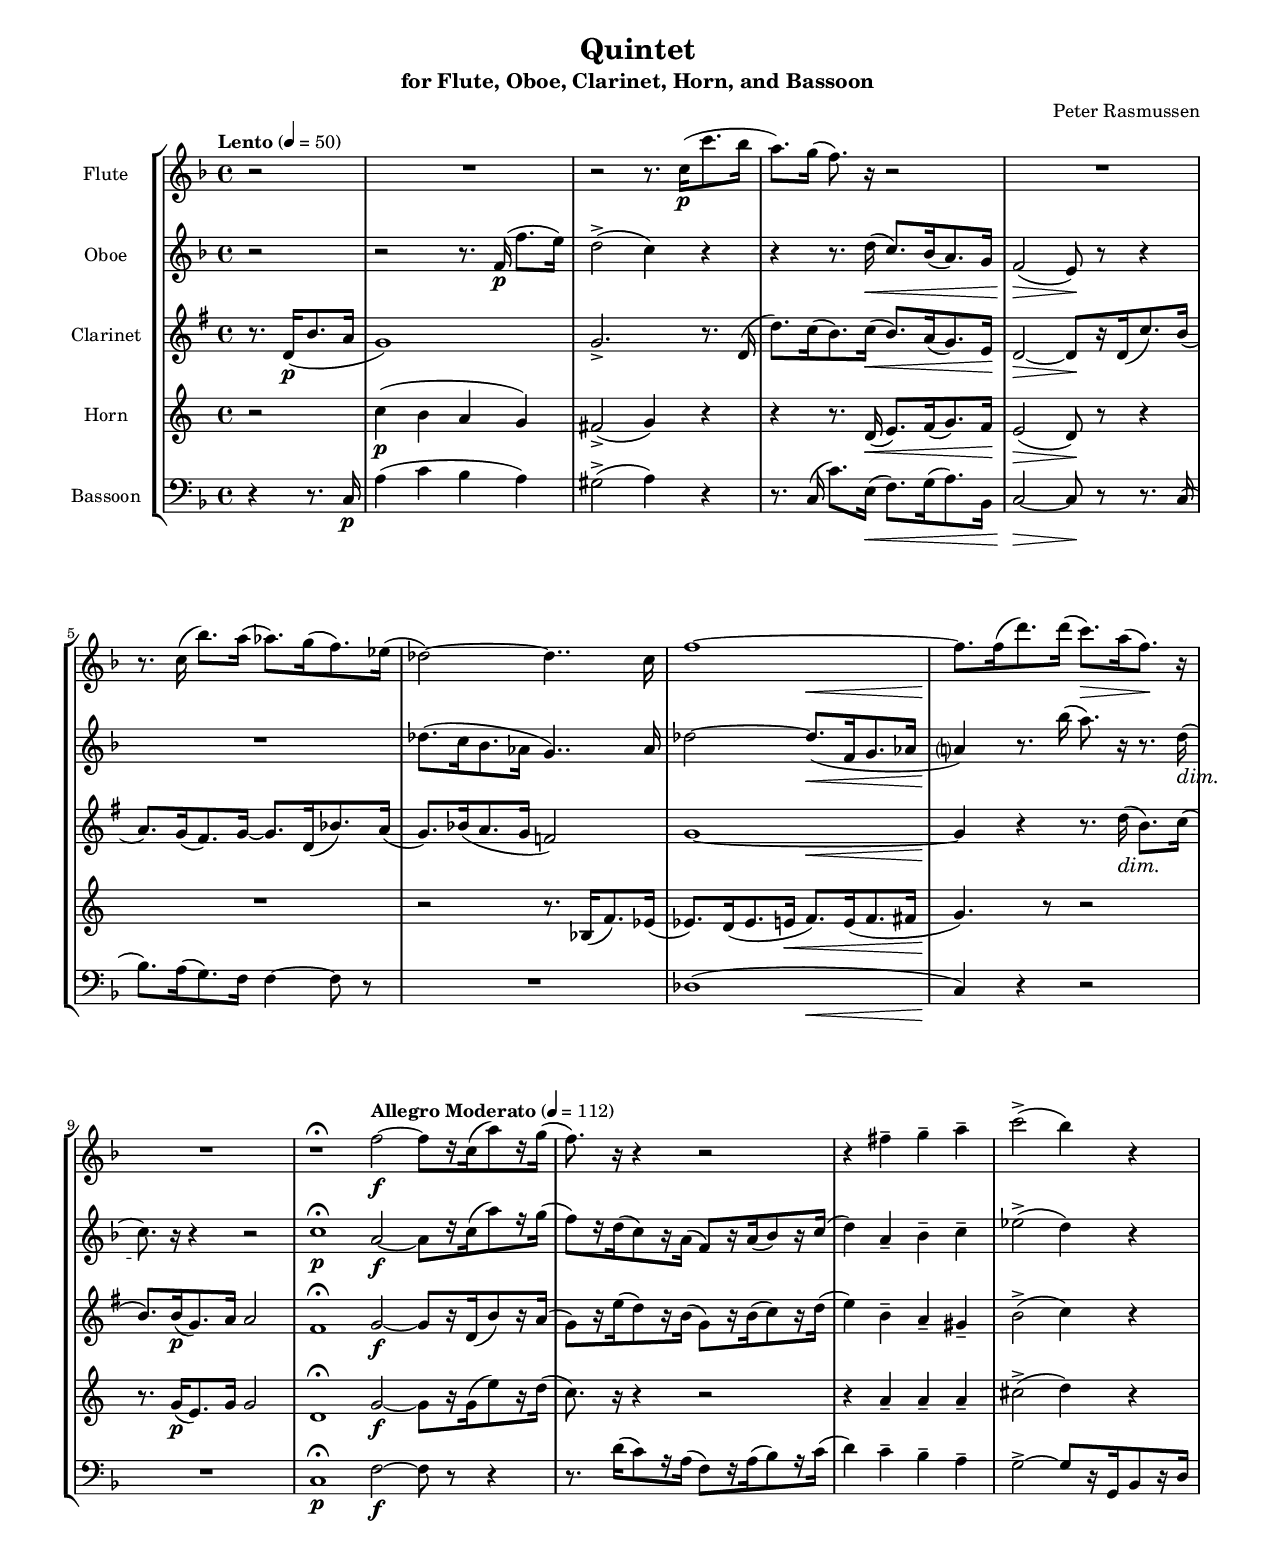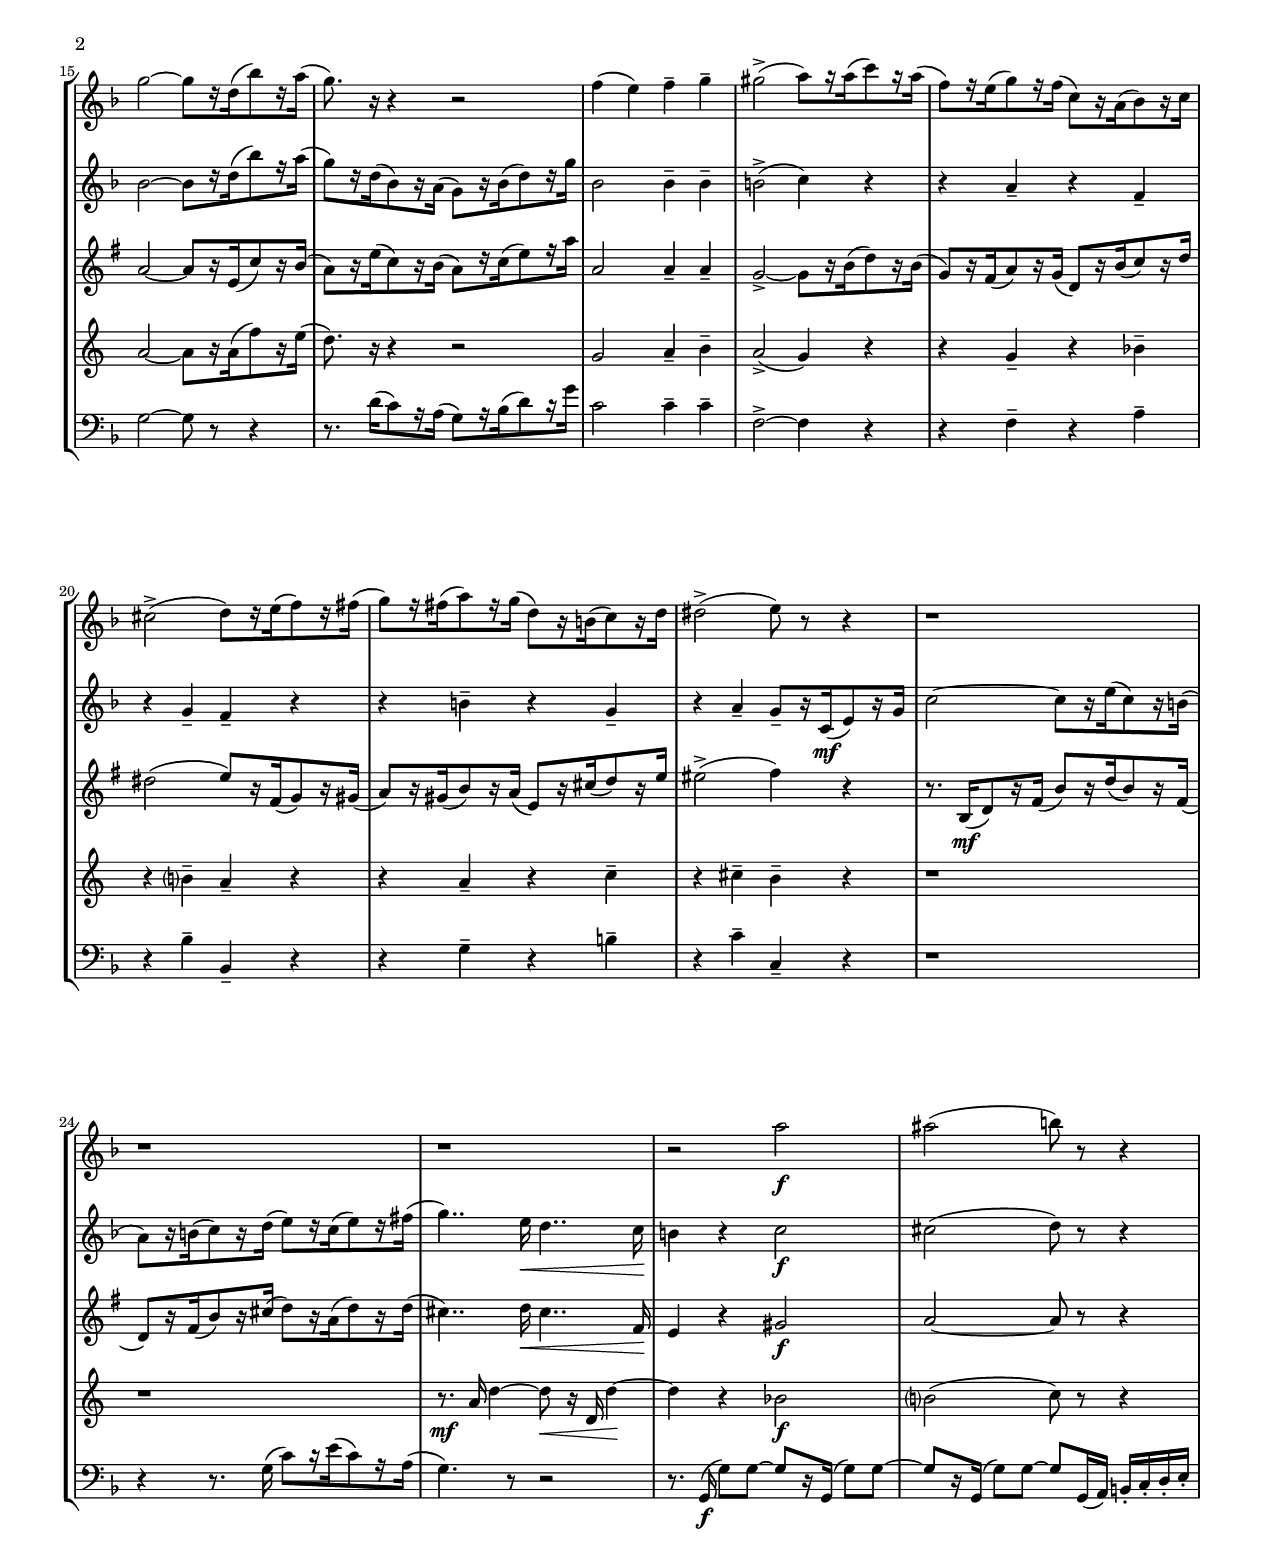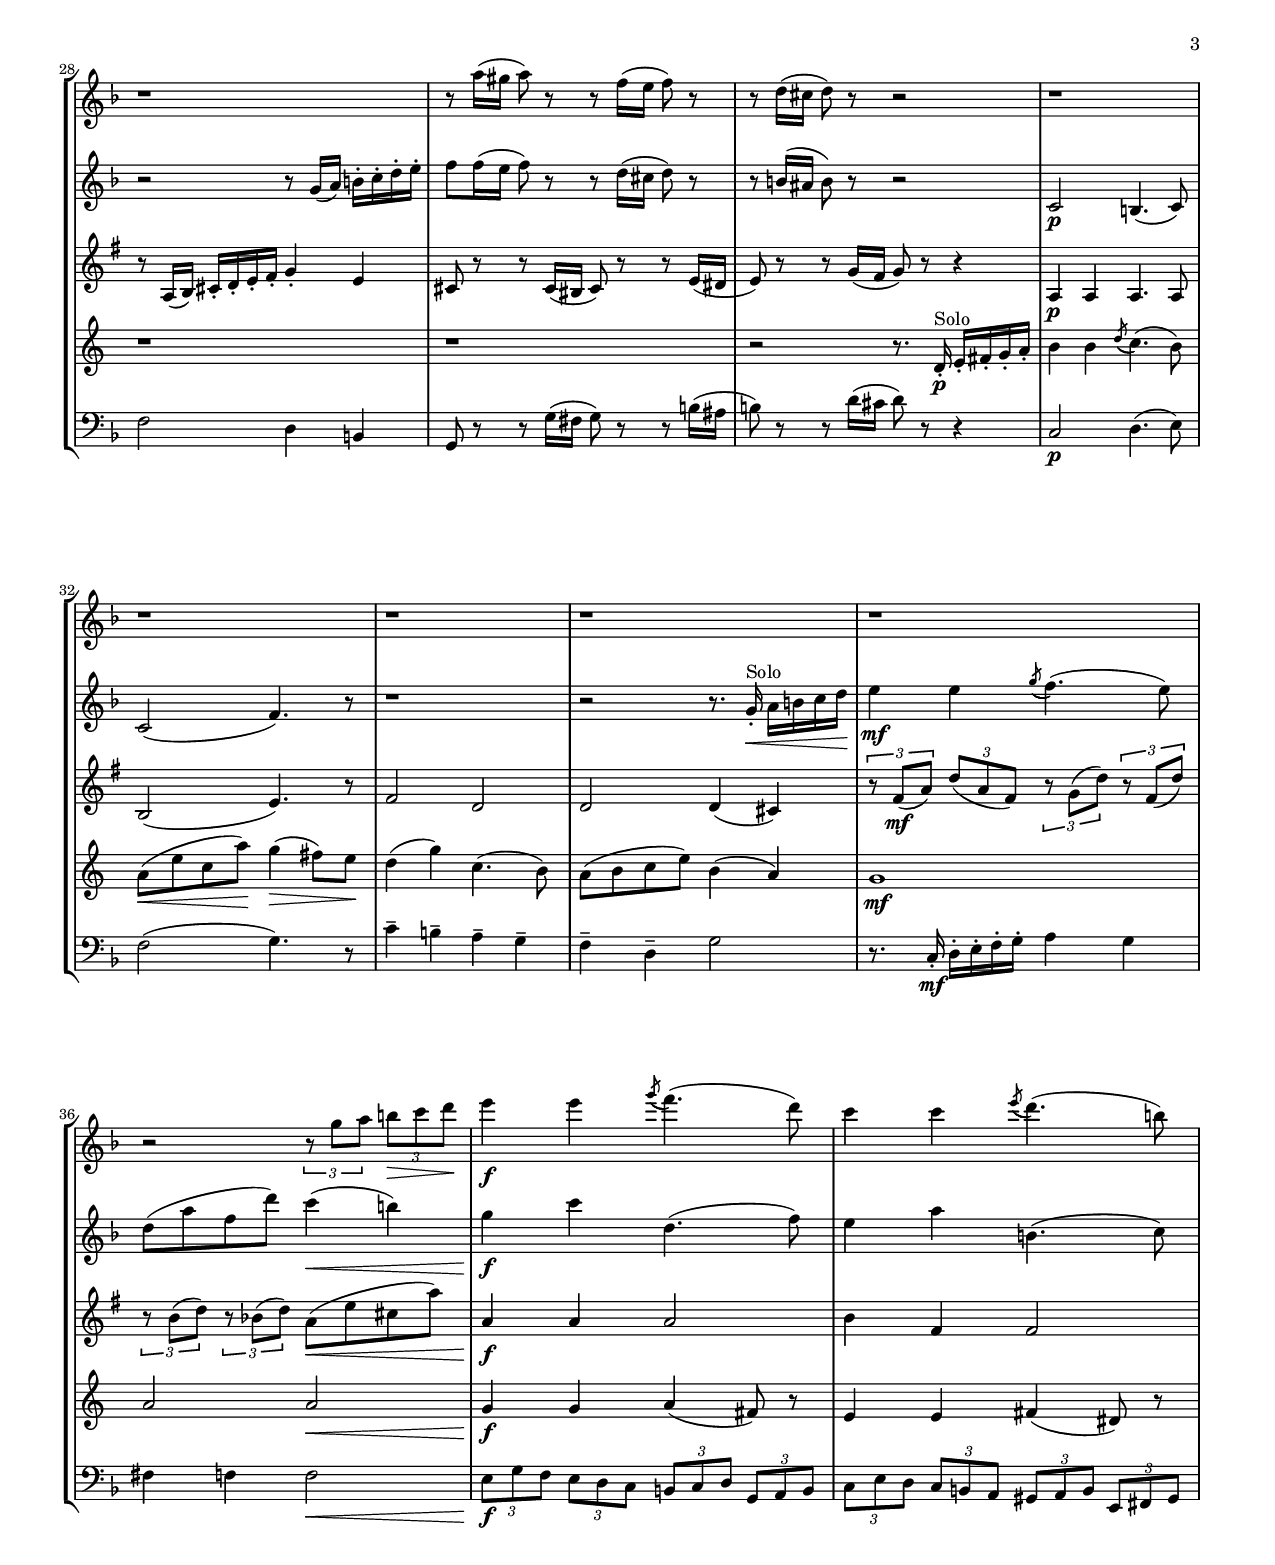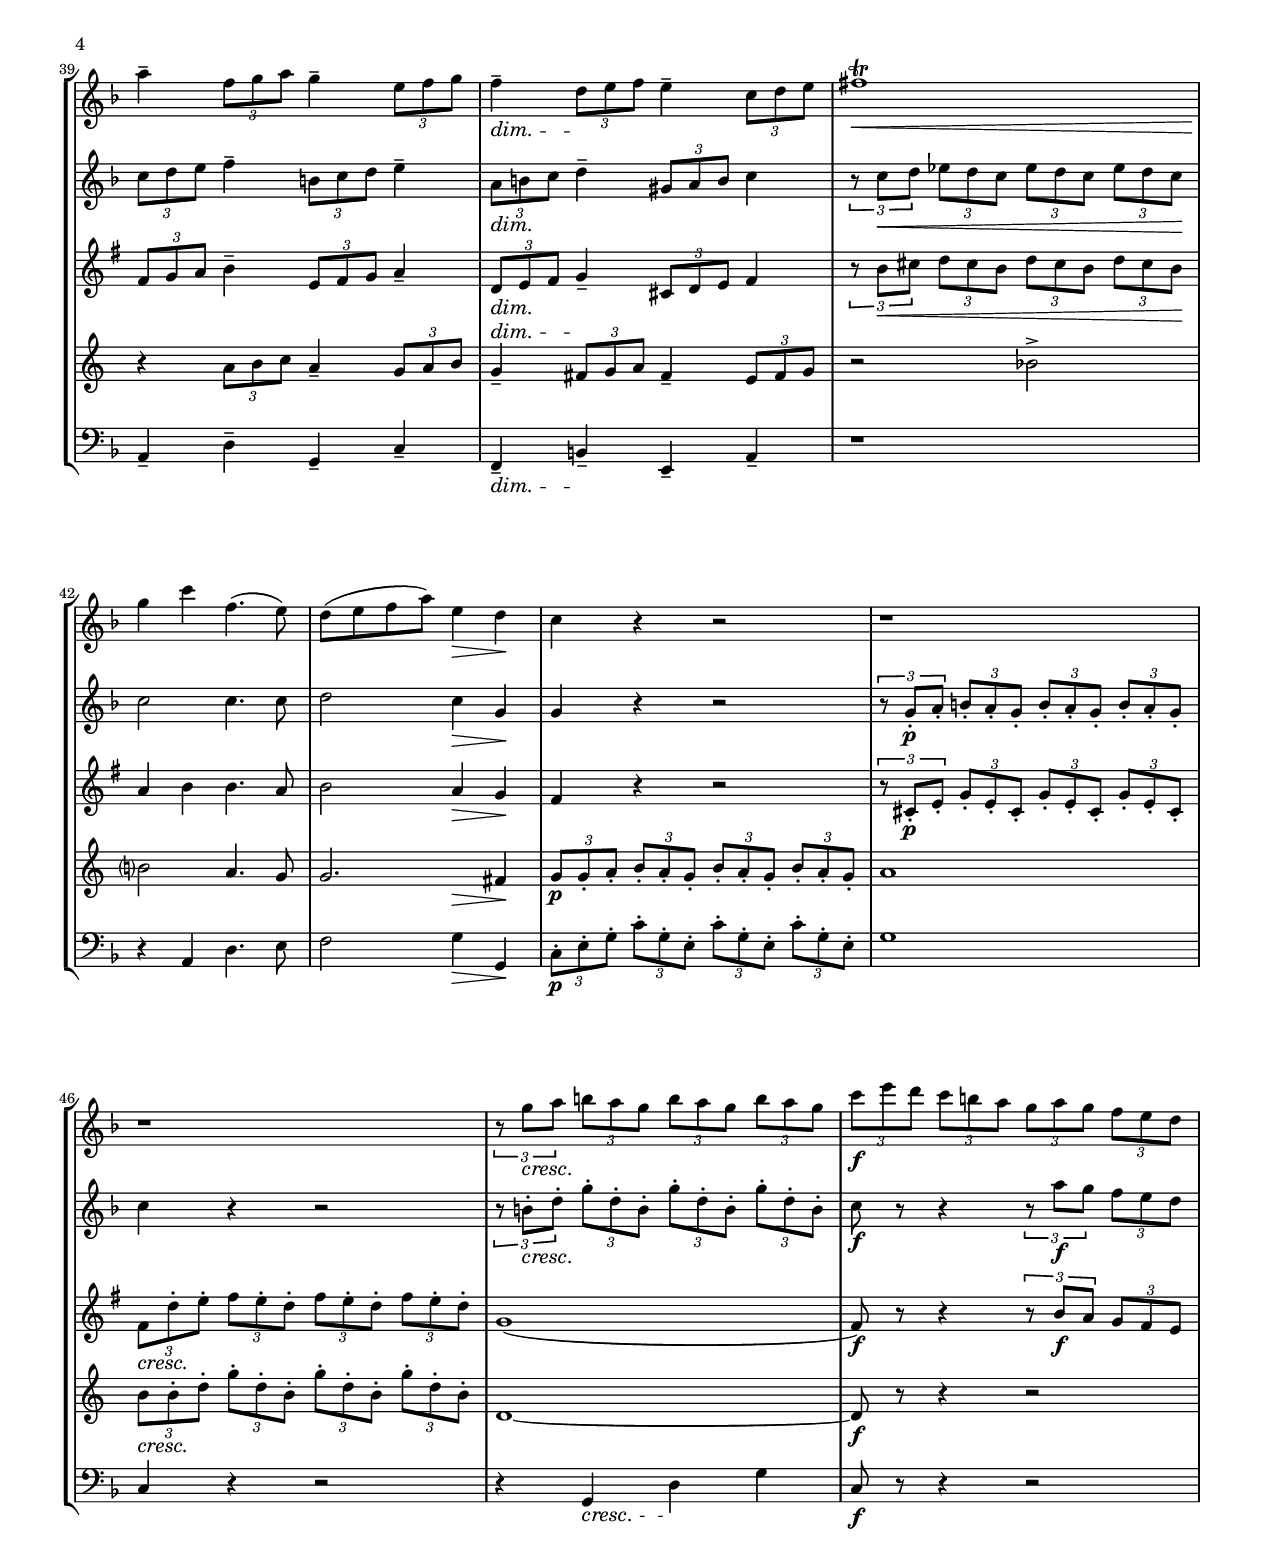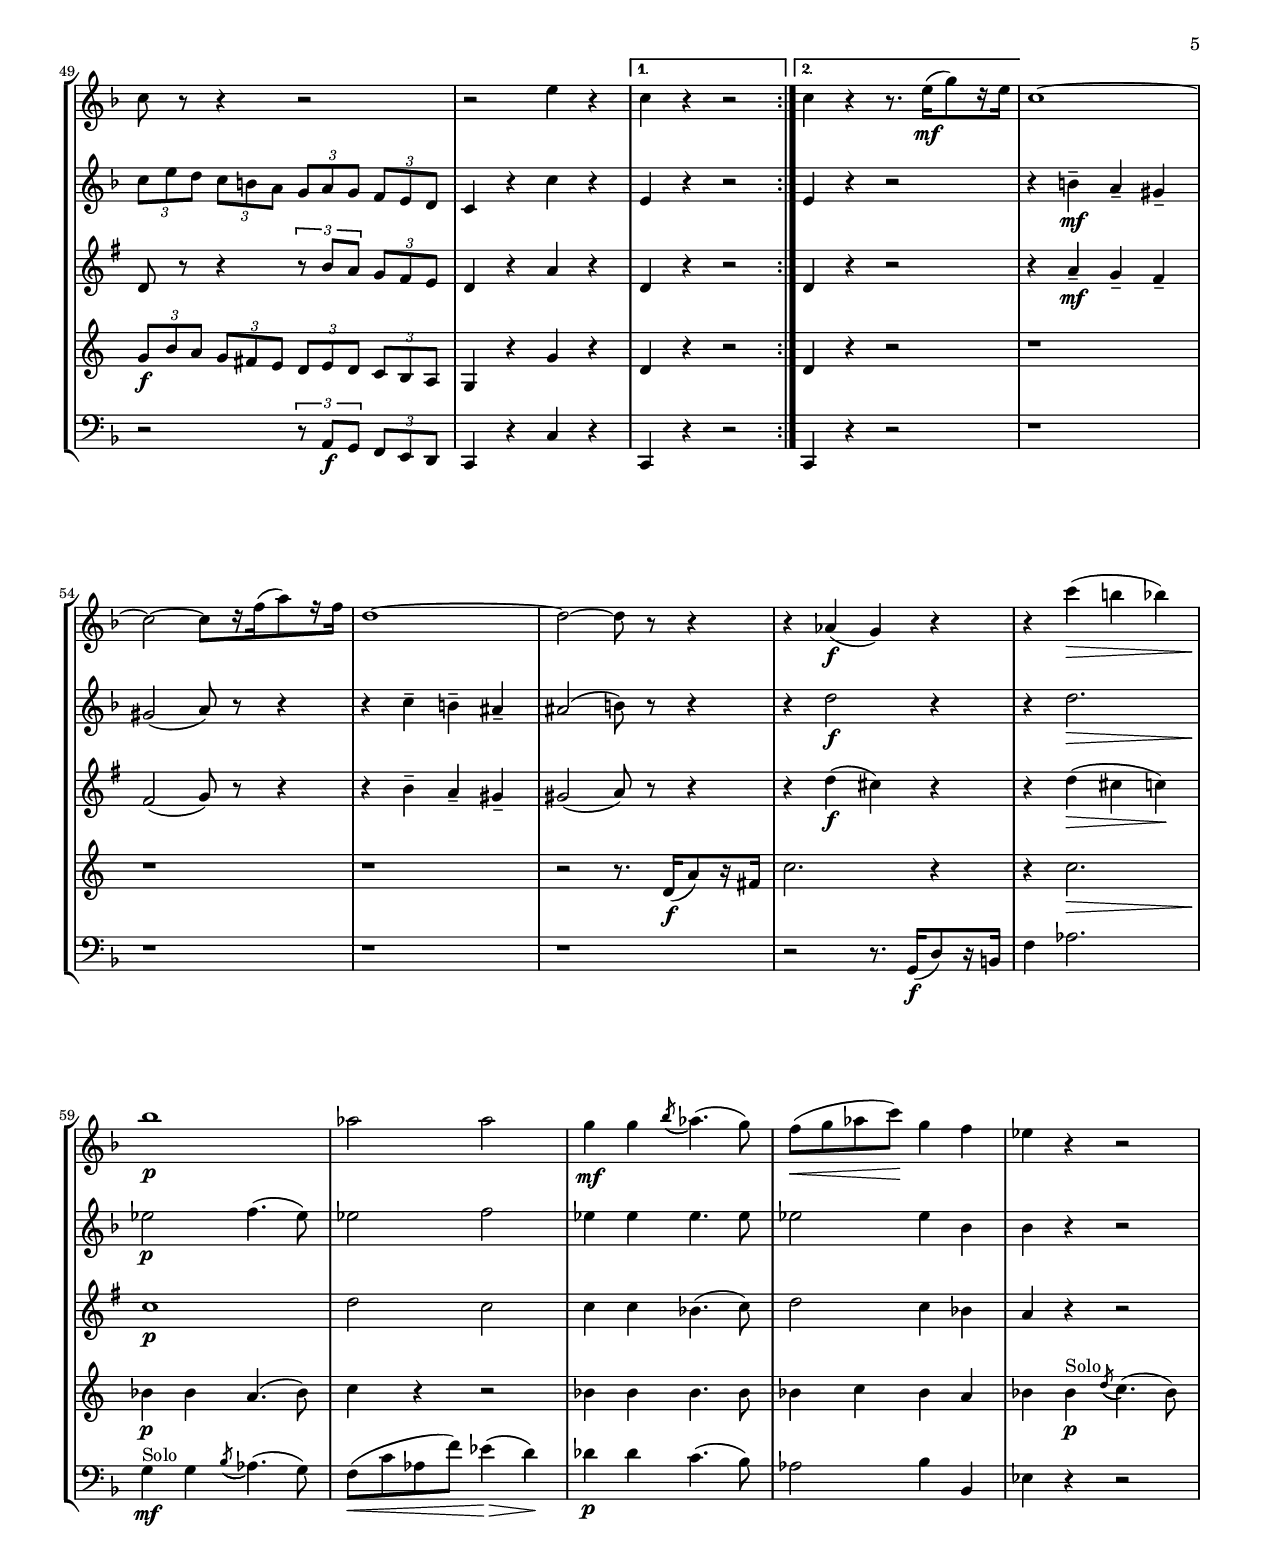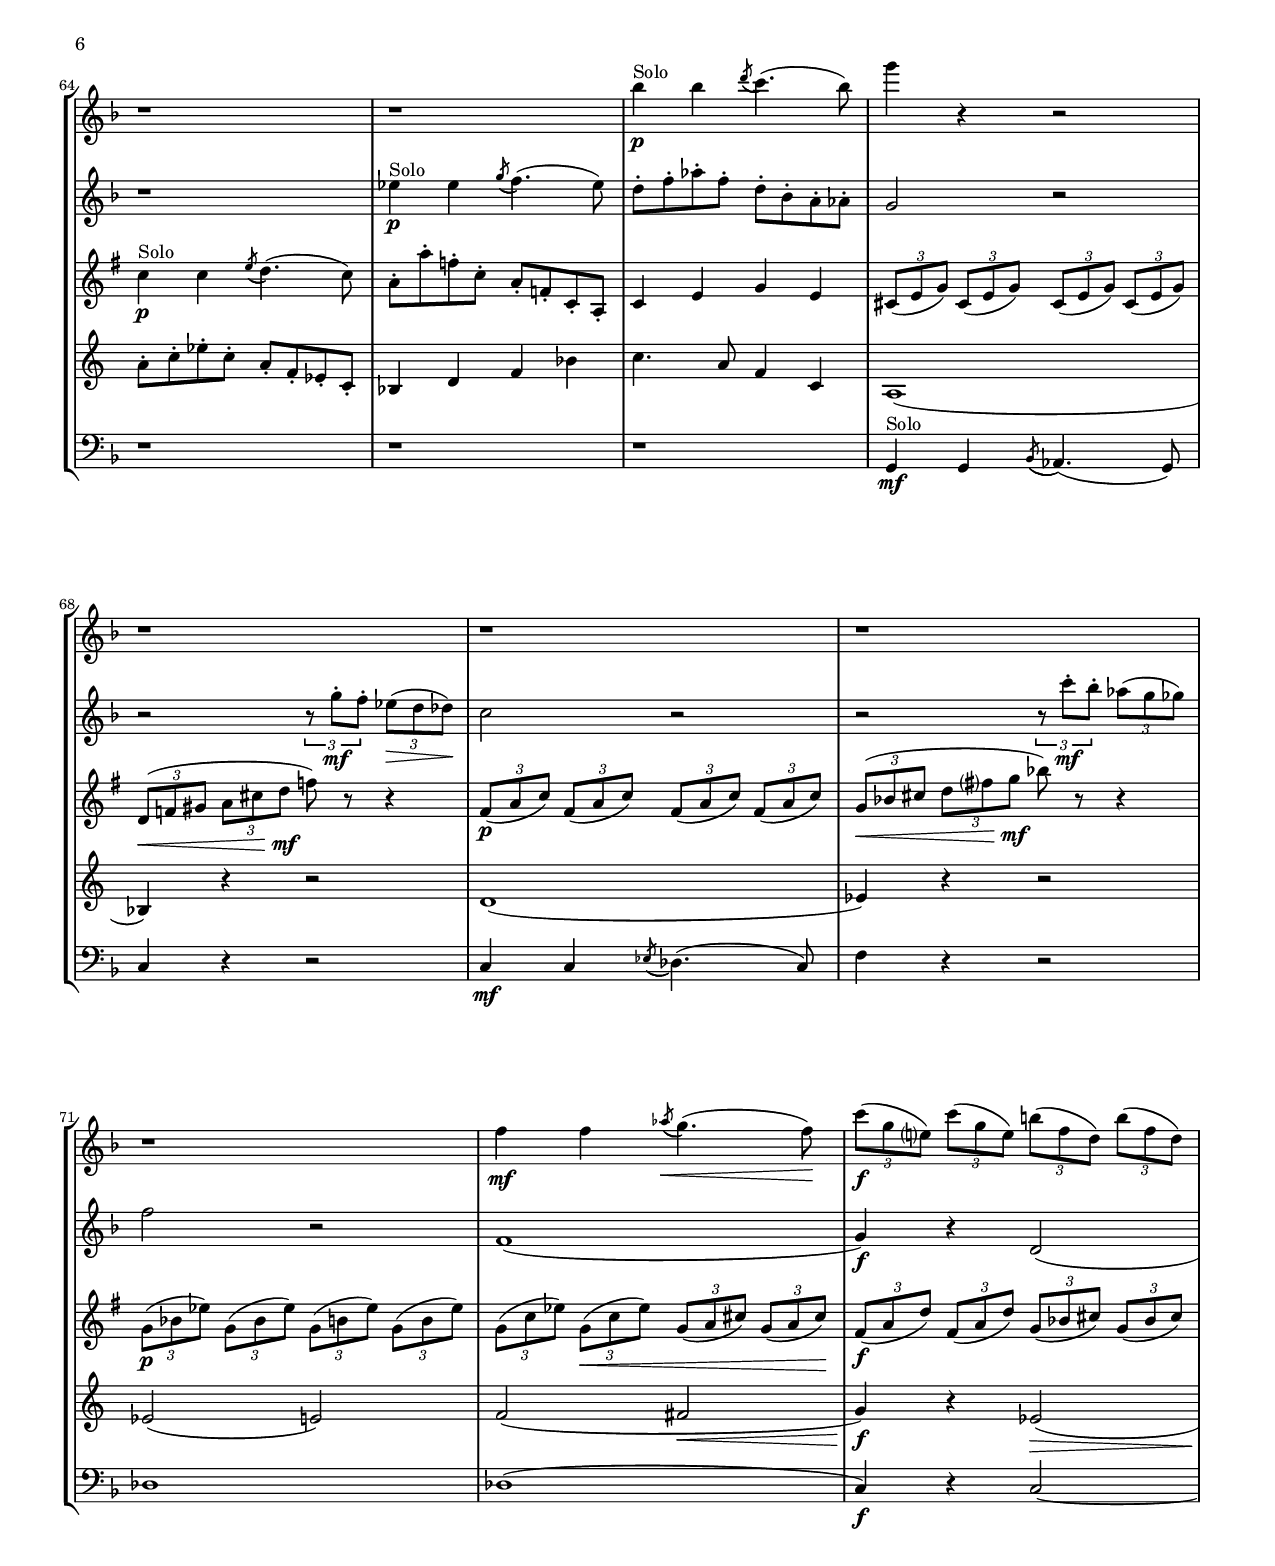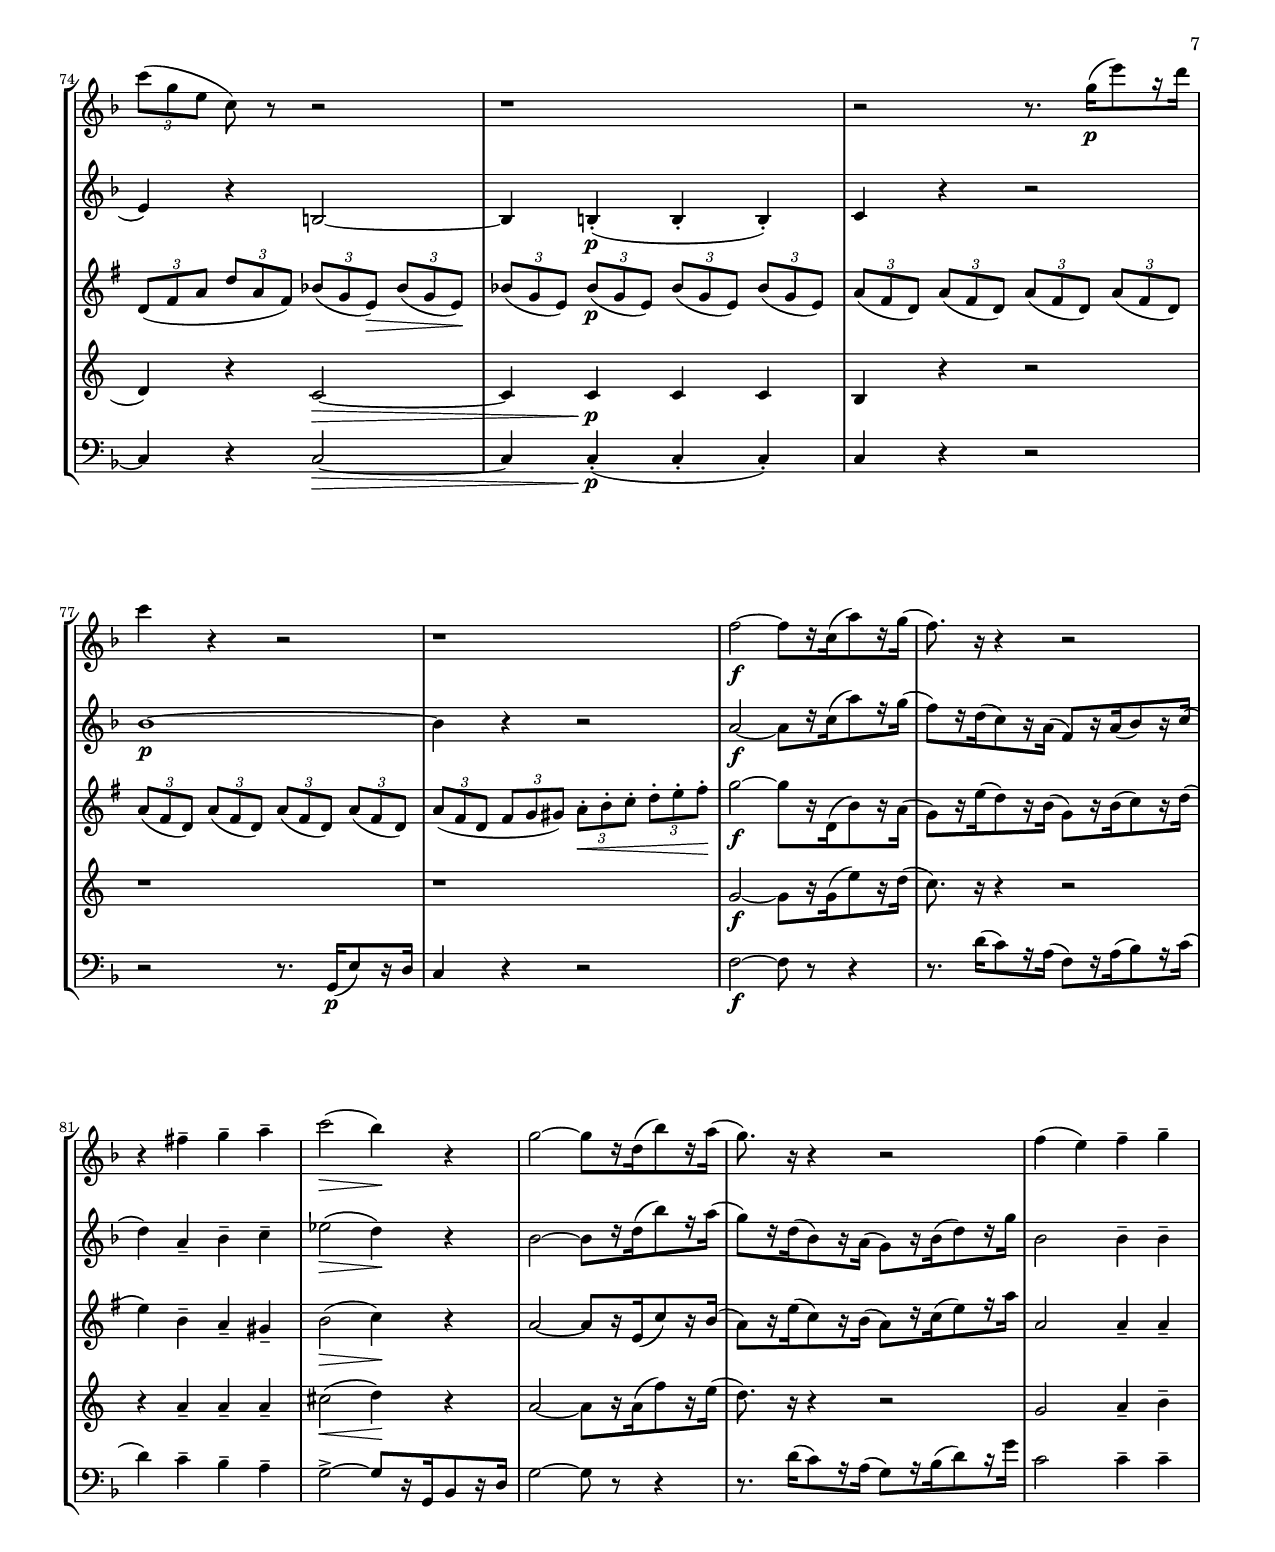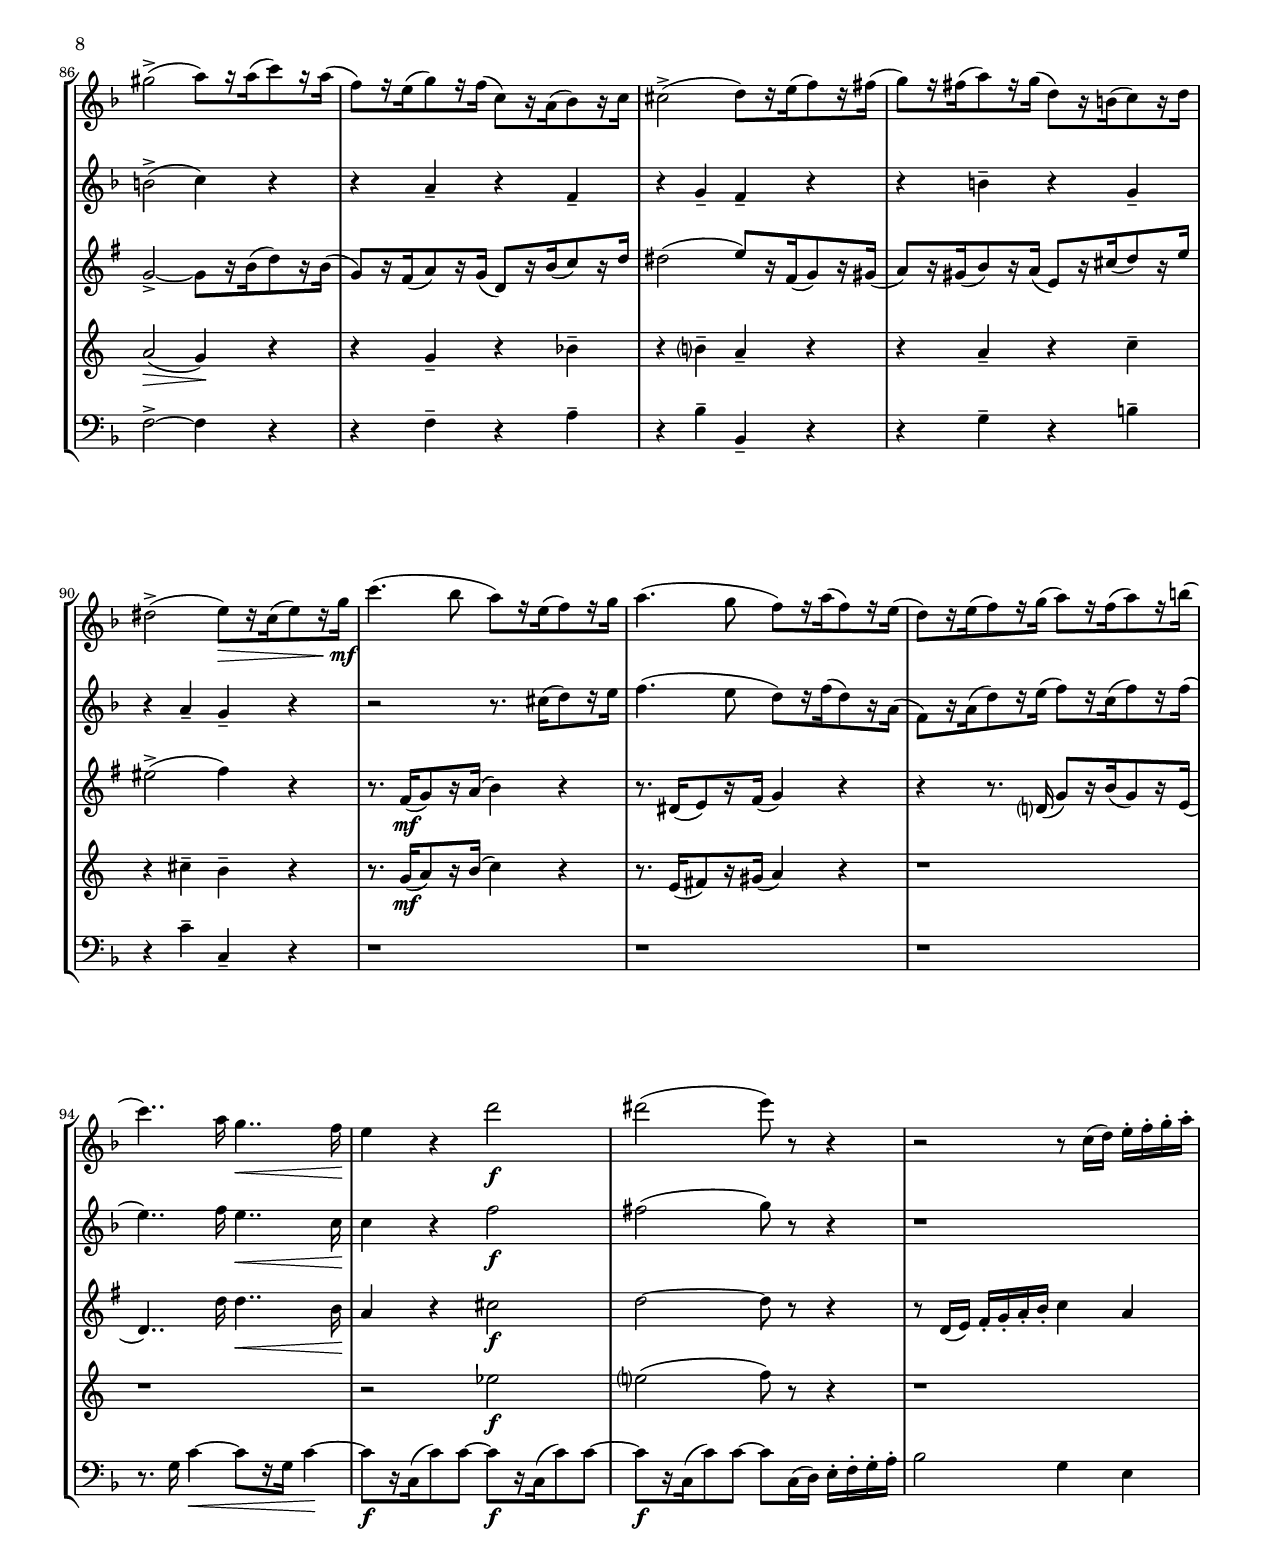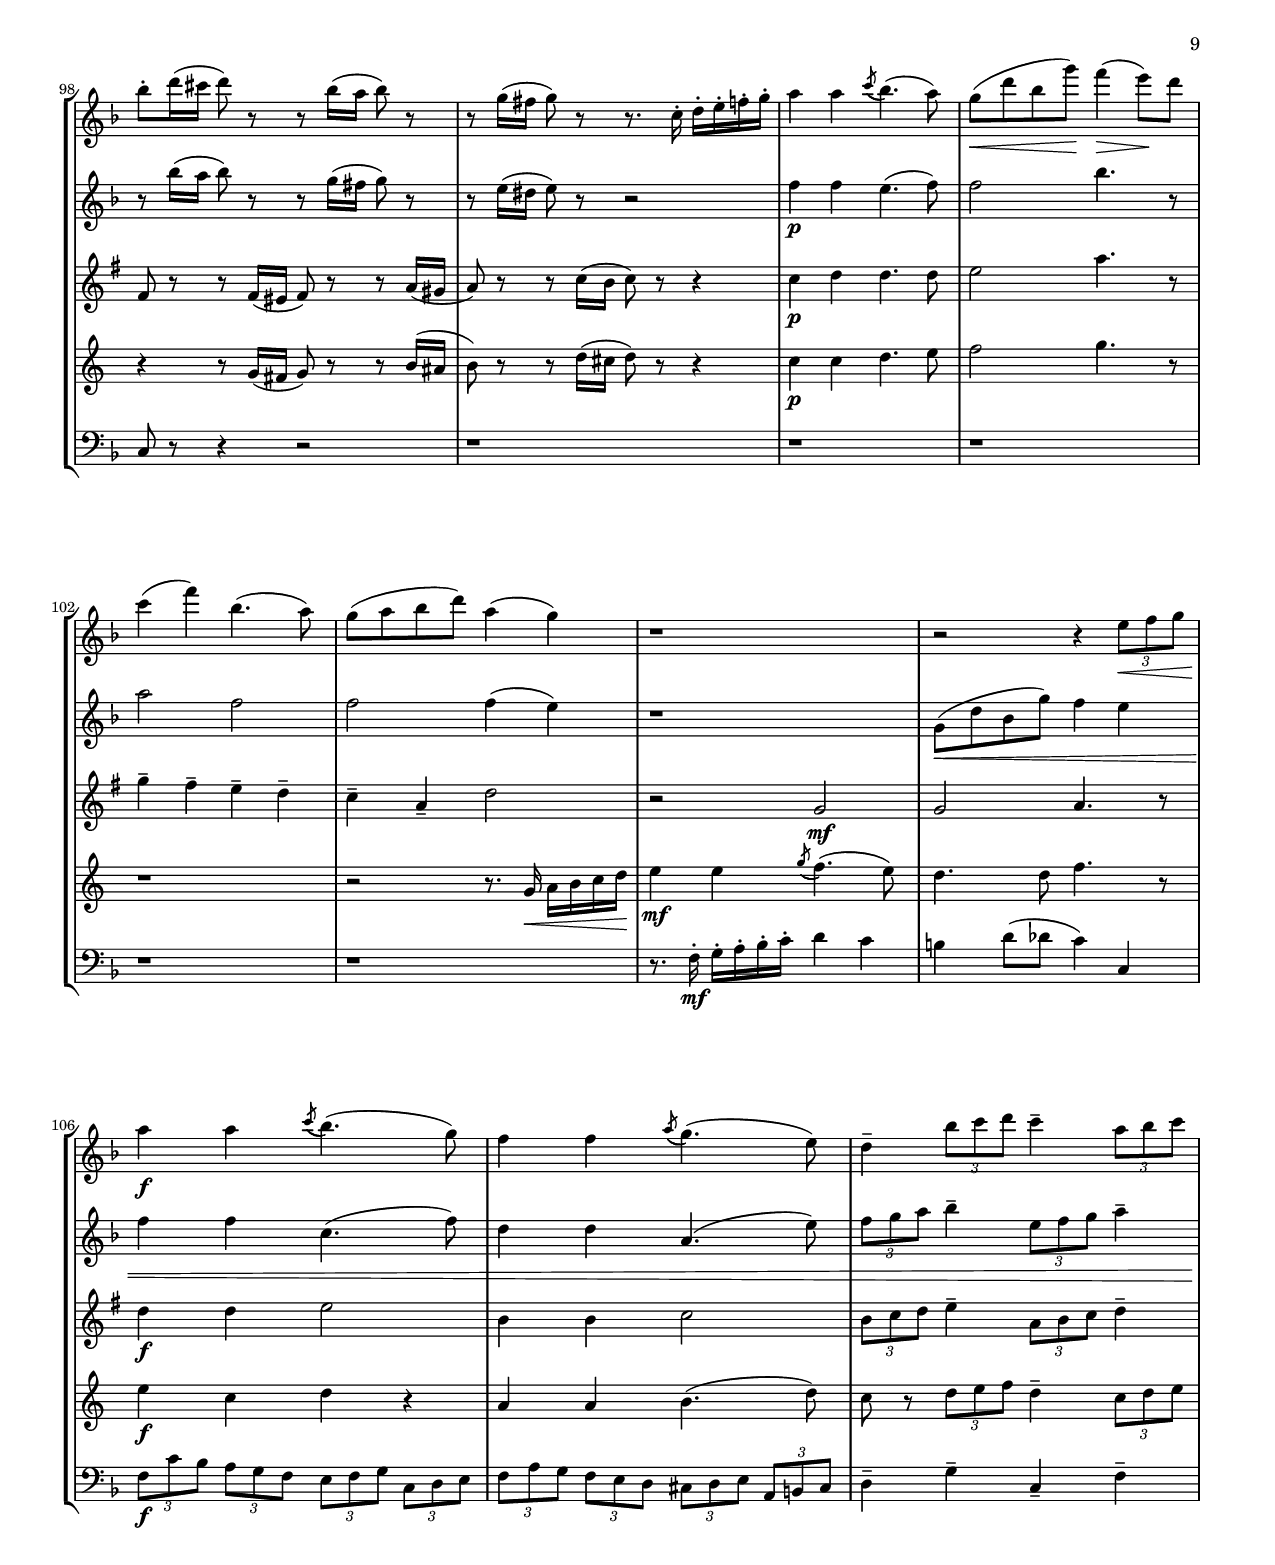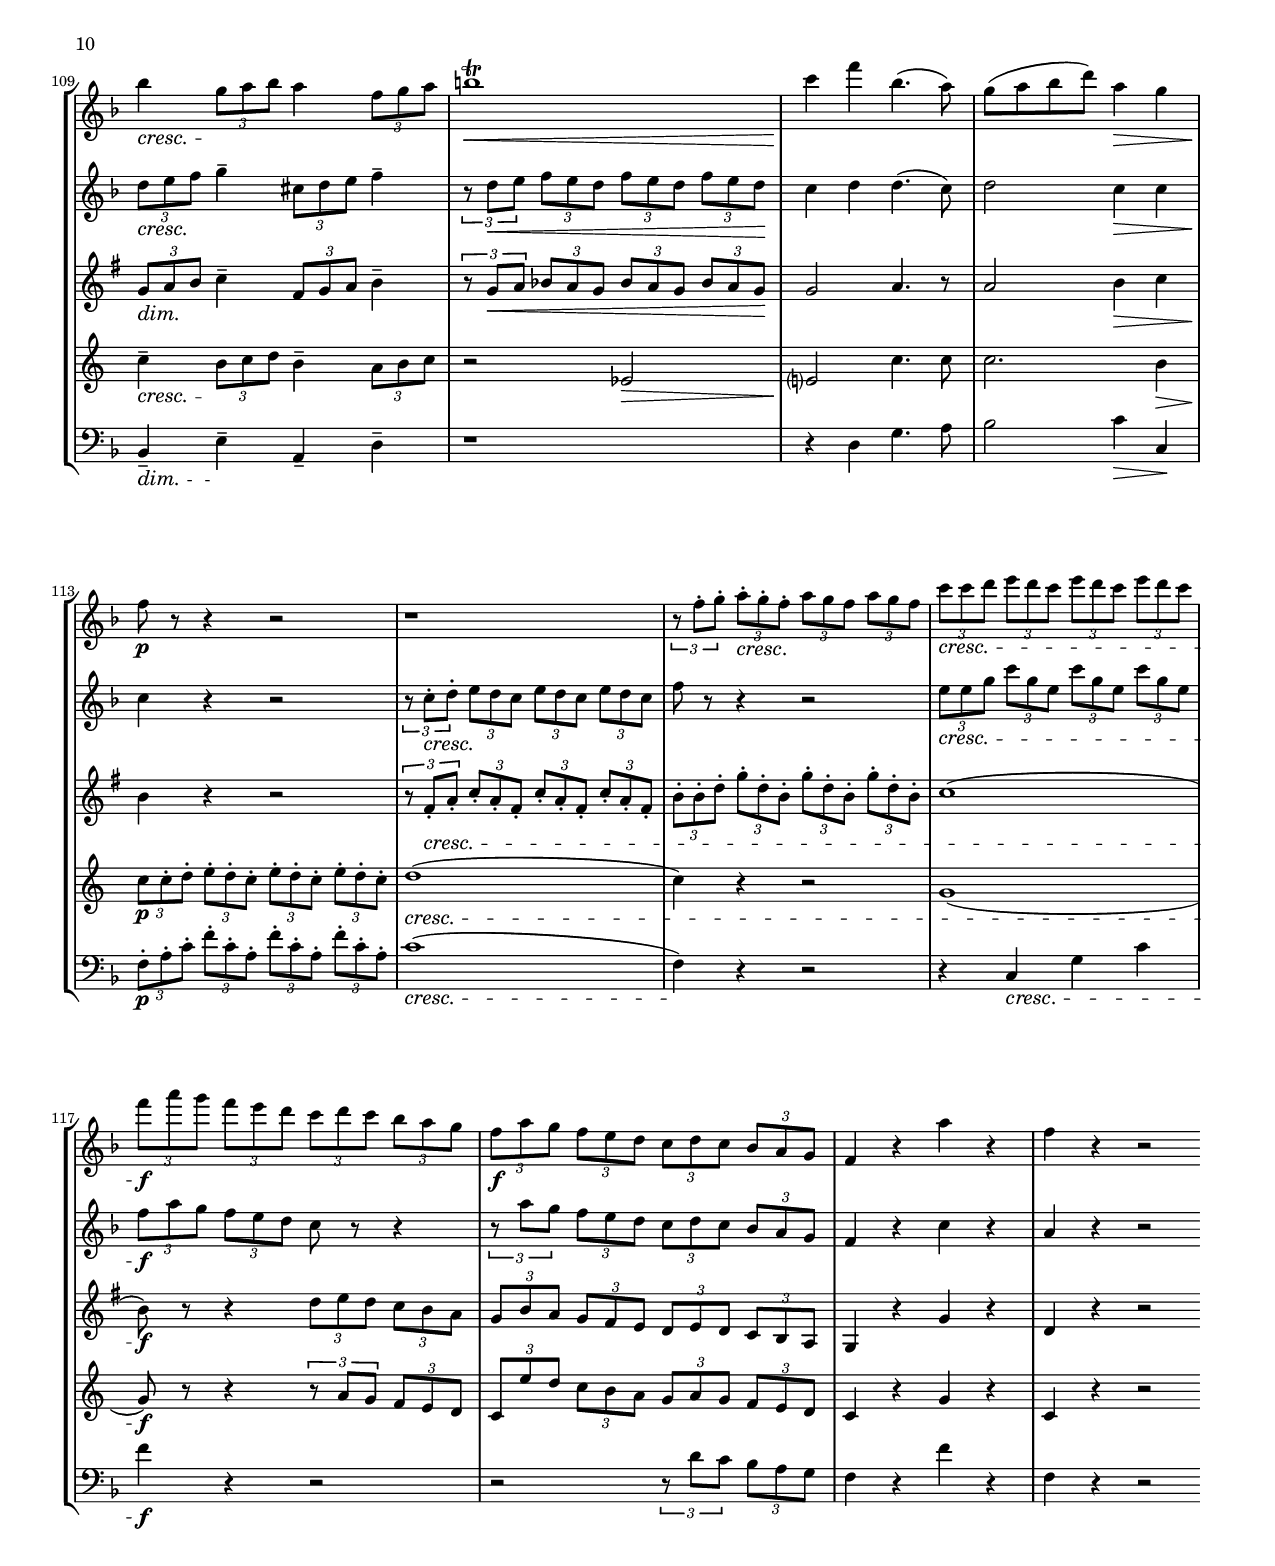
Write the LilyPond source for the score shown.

\version "2.14"

\include "common.lyi"
% Lento
% Page 1
fluteMvmtILento = \relative c'' {
	\partial 2 r2 |
	R1 | r2 r8. c16\p[( c'8. bes16] | a8.) g16( f8.) r16 r2 | R1 | r8. c16( bes'8.) a16( aes8.[) g16( f8.) ees16]( |
	des2)~ des4.. c16 | << f1~ { s2 s2\< } >> | f8.[\! f16( d'8.) d16]( c8.\>[) a16( f8.\!]) r16 | 
	R1 | r1\fermata
}

% Allegro Moderato
fluteMvmtIAllegro = \relative c'' {
	\repeat volta 2 {
	% Exposition -- next four lines repeat in recap
	f2\f~ f8[ r16 c16( a'8) r16 g16]( | f8.) r16 r4 r2 | r4 fis4-- g-- a-- | c2\accent( bes4) r4 | 
	g2 ~ g8[ r16 d16( bes'8) r16 a16]( | g8.) r16 r4 r2 | f4( e) f-- g-- | gis2\accent( a8[) r16 a16( c8) r16 a16]( | 
	f8[) r16 e16( g8) r16 f16]( c8[) r16 a16( bes8) r16 c16] | cis2\accent( d8[) r16 e16( f8) r16 fis16]( | 
	g8[) r16 fis16( a8) r16 g16]( d8[ ) r16 b16( c8) r16 d16] |
	dis2\accent( e8) r8 r4  | r1 | r1 | r1 |
	r2 a2\f | ais2( b8) r8 r4 | r1
	% Page 2
	r8 a16( gis a8) r8 r8 f16 ( e f8) r8 | r8 d16( cis d8) r8 r2 | r1 | 
	r1 | r1 | r1 | r1
	r2 \times 2/3 { r8 g a } \times 2/3 { b\> c d\! } | e4\f e \acciaccatura g8( f4.)( d8) | c4 c \acciaccatura e8( d4.)( b8) | 
	a4-- \times 2/3 { f8 g a } g4-- \times 2/3 { e8 f g } |
	f4--\dim \times 2/3 { d8\! e f } e4-- \times 2/3 { c8 d e } | fis1\<\trill | g4\! c f,4.( e8) |
	d8( e f a) e4\> d\! | c4 r r2 | r1 | r1 |
	\times 2/3 { r8 g'\cresc a\! } \times 2/3 { b a g } \times 2/3 { b a g } \times 2/3 { b a g } |
	\times 2/3 { c8\f e d } \times 2/3 { c b a } \times 2/3 { g a g } \times 2/3 { f e d } | c8 r8 r4 r2
	r2 e4 r4 | } % end repeat
	\alternative { 
		{ c4 r4 r2 | }
		{ c4 r4 r8. e16\mf[( g8) r16 e16] | }
	}
	c1~ | c2~ c8[ r16 f16( a8) r16 f16] | d1~ | d2~ d8 r8 r4 | 

	% Page 3
	r4 aes\f( g) r4 | r4 c'\>( b bes) | bes1\p | aes2 aes
	g4\mf g \acciaccatura bes8( aes4.)( g8) | f8\<( g aes c\!) g4 f | ees4 r4 r2 |
	r1 | r1 | bes'4\p^"Solo" bes \acciaccatura d8( c4.)( bes8) | g'4 r4 r2 | r1
	r1 | r1 | r1 | f,4\mf f \acciaccatura aes8\<( g4.)( f8\!) | 
	\times 2/3 { c'8\f( g e?)} \times 2/3 { c'( g e) } \times 2/3 { b'( f d) } \times 2/3 { b'( f d) } | 
	\times 2/3 { c'( g e } c8) r8 r2 | r1 | r2 r8. g'16\p[( e'8) r16 d] | c4 r4 r2 | r1 |
	% Recap -- four repeated lines from exposition
	f,2\f~ f8[ r16 c16( a'8) r16 g16]( | f8.) r16 r4 r2 | r4 fis4-- g-- a-- | c2\>( bes4\!) r4 | 
	g2 ~ g8[ r16 d16( bes'8) r16 a16]( | g8.) r16 r4 r2 | f4( e) f-- g-- | gis2\accent( a8[) r16 a16( c8) r16 a16]( | 
	f8[) r16 e16( g8) r16 f16]( c8[) r16 a16( bes8) r16 c16] | cis2\accent( d8[) r16 e16( f8) r16 fis16]( | 
	g8[) r16 fis16( a8) r16 g16]( d8[ ) r16 b16( c8) r16 d16] |
	
	dis2\accent( e8\>)[ r16 c16( e8) r16 g16\mf ] | c4.( bes8 a8)[ r16 e16( f8) r16 g16] | 
	a4.( g8 f8)[ r16 a16( f8) r16 e16]( | d8)[ r16 e16( f8) r16 g16(] a8)[ r16 f16( a8) r16 b16(] |
	c4..) a16 g4..\< f16\! |

	% Page 4
	e4 r4 d'2\f | dis2( e8) r8 r4 | r2 r8 c,16( d) e-. f-. g-. a-. | bes8-. d16( cis d8) r8 r8 bes16( a bes8) r8 |
	r8 g16( fis g8) r8 r8. c,16-. d-.[ e-. f-. g-.] | a4 a \acciaccatura c8( bes4.)( a8) |
	g8\<[( d' bes g'\!]) f4\>( e8\!) d | c4( f) bes,4.( a8) | g8[( a bes d]) a4( g) | r1 |
	r2 r4 \times 2/3 { e8\< f g } | a4\f a \acciaccatura c8( bes4.)( g8) | f4 f \acciaccatura a8( g4.)( e8) |
	d4-- \times 2/3 { bes'8 c d } c4-- \times 2/3 { a8 bes c } | bes4\cresc \times 2/3 { g8\! a bes } a4 \times 2/3 { f8 g a } | 
	b1\trill\< | c4\! f bes,4.( a8) | g8[( a bes d]) a4\> g | f8\p r8 r4 r2 | r1 |
	\times 2/3 { r8 f-. g-. } \times 2/3 { a-.\cresc g-. f-.\! } \times 2/3 { a g f } \times 2/3 { a g f } |
	\times 2/3 { c'8\cresc c d } \times 2/3 { e d c } \times 2/3 { e d c } \times 2/3 { e d c } |
	\times 2/3 { f8\f a g } \times 2/3 { f e d } \times 2/3 { c d c } \times 2/3 { bes a g } |
	\times 2/3 { f8\f a g } \times 2/3 { f e d } \times 2/3 { c d c } \times 2/3 { bes a g } |
	f4 r a' r | f r4 r2	
}

% Lento
% Page 1
oboeMvmtILento = \relative c' {
	\partial 2 r2 |
	r2 r8. f16\p( f'8. e16) | d2\accent( c4) r4 | r4 r8. d16\<( c8.[) bes16( a8.) g16] | f2\>( e8\!) r8 r4 | R1 |
	des'8.[( c16 bes8. aes16] g4..) aes16 | des2~ des8.\<[(f,16 g8. aes16] | a?4\!) r8. bes'16( a8.) r16 r8. d,16\dim( | 
	c8.\!) r16 r4 r2 | c1\p\fermata
}

% Allegro Moderato
oboeMvmtIAllegro = \relative c'' {
	\repeat volta 2 {
	% Exposition -- next three lines repeat in recap
	a2\f~ a8[ r16 c16( a'8) r16 g16]( | f8[) r16 d16( c8) r16 a16]( f8[) r16 a16( bes8) r16 c16]( | d4) a-- bes-- c-- | ees2\accent( d4) r4 | 
	bes2 ~ bes8[ r16 d16( bes'8) r16 a16]( | g8)[ r16 d16( bes8) r16 a16(] g8)[ r16 bes16( d8) r16 g16] | 
	bes,2 bes4-- bes-- | b2\accent( c4) r4 | r4 a-- r4 f-- | r4 g-- f-- r4 | r4 b-- r4 g-- |
	r4 a-- g8--[ r16 c,16\mf( e8) r16 g16 ]  | c2~ c8[ r16 e16( c8) r16 b16(] | 
	a8)[ r16 b16( c8) r16 d16]( e8)[ r16 c16( e8) r16 fis16]( | g4..) e16\< d4.. c16\! |
	b4 r4 c2\f | cis2( d8) r8 r4 | r2 r8 g,16( a) b-. [c-. d-. e-.]
	% Page 2
	f8 f16( e f8) r8 r8 d16 ( cis d8) r8 | r8 b16( ais b8) r8 r2 | c,2\p b4.( c8) | c2( f4.) r8
	r1 | r2 r8. g16-.^"Solo"\< a16[ b c d\! ] | e4\mf e \acciaccatura g8( f4.)( e8) |
	d8[( a' f d']) c4\<( b) | g4\f c d,4.( f8) | e4 a4 b,4.( c8) | 
	\times 2/3 { c8 d e } f4-- \times 2/3 { b,8 c d } e4-- |
	\times 2/3 { a,8\dim b\! c } d4-- \times 2/3 { gis,8 a b } c4 | 
	\times 2/3 { r8 c\< d } \times 2/3 { ees d c } \times 2/3 { ees d c } \times 2/3 { ees d c\! } | c2 c4. c8 |
	d2 c4\> g \! | g4 r r2 | 
	\times 2/3 { r8 g-.\p a-. } \times 2/3 { b8-. a-. g-. } \times 2/3 { b8-. a-. g-. } \times 2/3 { b8-. a-. g-. } | c4 r4 r2 |
	\times 2/3 { r8 b-.\cresc d-.\! } \times 2/3 { g8-. d-. b-. } \times 2/3 { g'8-. d-. b-. } \times 2/3 { g'8-. d-. b-. }  |
	c8\f r8 r4 \times 2/3 { r8 a'\f g } \times 2/3 { f8 e d } | 
	\times 2/3 { c8 e d } \times 2/3 { c b a } \times 2/3 { g a g } \times 2/3 { f e d } | c4 r c' r | } % end repeat
	\alternative { 
		{ e,4 r4 r2 | }
		{ e4 r4 r2 | }
	}
	r4 b'--\mf a-- gis-- | gis2( a8) r8 r4 | r4 c-- b-- ais-- | ais2( b8) r8 r4 | 

	% Page 3
	r4 d2\f r4 | r4 d2.\> | ees2\p f4.( ees8) | ees2 f |
	ees4 ees ees4. ees8  | ees2 ees4 bes4 | bes4 r4 r2 | r1 |
	ees4\p^"Solo" ees \acciaccatura g8( f4.)( ees8) | d8-.[ f-. aes-. f-. ] d-.[ bes-. a-. aes-. ] | g2 r2 | 
	r2 \times 2/3 { r8 g'-.\mf f-. } \times 2/3 { ees8\>( d des\!) } | c2 r2 |
	r2 \times 2/3 { r8 c'-.\mf bes-. } \times 2/3 { aes( g ges) } | f2 r2 |
	f,1( | g4\f) r4 d2( | e4) r4 b2~ | b4 b-.\p( b-. b-. ) |  
	c4 r4 r2 | bes'1\p~ | bes4 r4 r2 |
	
	% Recap -- three repeated lines from exposition
	a2\f~ a8[ r16 c16( a'8) r16 g16]( | f8[) r16 d16( c8) r16 a16]( f8[) r16 a16( bes8) r16 c16]( | d4) a-- bes-- c-- | ees2\>( d4\!) r4 | 
	bes2 ~ bes8[ r16 d16( bes'8) r16 a16]( | g8)[ r16 d16( bes8) r16 a16(] g8)[ r16 bes16( d8) r16 g16] | 
	bes,2 bes4-- bes-- | b2\accent( c4) r4 | r4 a-- r4 f-- | r4 g-- f-- r4 | r4 b-- r4 g-- |
	
	r4 a-- g-- r | r2 r8. cis16[( d8) r16 e16] | f4.( e8 d8)[ r16 f16( d8) r16 a16]( | 
	f8)[ r16 a16( d8) r16 e16(] f8)[ r16 c16( f8) r16 f16(] | e4..) f16 e4..\< c16\! |

	% Page 4
	c4 r4 f2\f | fis2( g8) r8 r4 | r1 | r8 bes16( a bes8) r8 r8 g16( fis g8) r8 |
	r8 e16( dis e8) r8 r2 | f4\p f e4.( f8) | f2 bes4. r8 | a2 f2 | f2 f4( e4) | r1 |
	g,8\<[( d' bes g']) f4 e4 | f4 f4 c4.( f8) | d4 d a4.( e'8) |
	\times 2/3 { f8 g a } bes4-- \times 2/3 { e,8 f g } a4-- | \times 2/3 { d,8\cresc e\! f } g4-- \times 2/3 { cis,8 d e} f4-- | 
	\times 2/3 { r8 d\< e } \times 2/3 { f8 e d } \times 2/3 { f8 e d } \times 2/3 { f8 e d\! } |
	c4 d d4.( c8) | d2 c4\> c | c4\! r4 r2 |
	\times 2/3 { r8 c-.\cresc d-.\! } \times 2/3 { e8 d c } \times 2/3 { e8 d c } \times 2/3 { e8 d c } | f8 r8 r4 r2 |
	\times 2/3 { e8\cresc e g } \times 2/3 { c g e } \times 2/3 { c' g e } \times 2/3 { c' g e } |
	\times 2/3 { f8\f a g } \times 2/3 { f e d } c8 r8 r4 |
	\times 2/3 { r8 a' g } \times 2/3 { f e d } \times 2/3 { c d c } \times 2/3 { bes a g } |
	f4 r c' r | a r4 r2	
}

% Lento
% Page 1
clarinetMvmtILento = \relative c' {
	\partial 2 r8. d16\p[( b'8. a16] |
	g1) | g2.\accent r8. d16( | d'8.[) c16( b8.) c16\<]( b8.[) a16( g8.) e16\!] | 
	d2~\> d8\![ r16 d16( c'8.) b16( ] | a8.)[ g16( fis8.) g16~ ] g8.[ d16( bes'8.) a16(] |
	g8.)[ bes16( a8. g16] f2) | << g1~ { s2 s2\< } >> | g4\! r4 r8. d'16\dim( b8.\!) c16( | 
	b8.[) b16\p( g8.) a16] a2 | fis1\fermata
}

% Allegro Moderato
clarinetMvmtIAllegro = \relative c'' {
	\repeat volta 2 {
	% Exposition -- next four lines repeat in recap
	g2\f~ g8[ r16 d16( b'8) r16 a16]( | g8[) r16 e'16( d8) r16 b16]( g8[) r16 b16( c8) r16 d16]( | e4) b-- a-- gis-- | b2\accent( c4) r4 | 
	a2 ~ a8[ r16 e16( c'8) r16 b16]( | a8)[ r16 e'16( c8) r16 b16(] a8)[ r16 c16( e8) r16 a16] | 
	a,2 a4-- a-- | g2~\accent g8[ r16 b16( d8) r16 b16(] | g8)[ r16 fis16( a8) r16 g16( ] d8)[ r16 b'16( c8) r16 d16 ] | 
	dis2( e8)[ r16 fis,16( g8) r16 gis16]( | a8)[ r16 gis16( b8) r16 a16]( e8)[ r16 cis'16( d8) r16 e16] ] |

	eis2\accent( fis4) r4 | r8. b,,16\mf([ d8) r16 fis16]( b8)[ r16 d16( b8) r16 fis16]( | 
	d8)[ r16 fis16( b8) r16 cis16]( d8)[ r16 a16( d8) r16 d16]( | cis4..) d16\< cis4.. fis,16\! |
	e4 r4 gis2\f | a2~ a8 r8 r4 | r8 a,16( b) cis-. [d-. e-. fis-.] g4-. e |
	
	% Page 2
	cis8 r8 r8 cis16( bis cis8) r8 r8 e16 ( dis | e8) r8 r8 g16( fis g8) r8 r4 | a,4\p a a4. a8 | b2( e4.) r8
	fis2 d2 | d2 d4( cis) | \times 2/3 { r8 fis\mf( a) } \times 2/3 { d( a fis) } \times 2/3 { r8 g( d') } \times 2/3 { r8 fis,( d') } |
	\times 2/3 { r8 b( d) } \times 2/3 { r8 bes( d) } a8\<( e' cis a' ) | 
	a,4\f a a2 | b4 fis fis2 | 
	\times 2/3 { fis8 g a } b4-- \times 2/3 { e,8 fis g } a4-- |
	\times 2/3 { d,8\dim e\! fis } g4-- \times 2/3 { cis,8 d e } fis4 | 
	\times 2/3 { r8 b\< cis } \times 2/3 { d cis b } \times 2/3 { d cis b } \times 2/3 { d cis b\! } | a4 b b4. a8 |
	b2 a4\> g \! | fis4 r r2 | 
	\times 2/3 { r8 cis-.\p e-. } \times 2/3 { g8-. e-. cis-. } \times 2/3 { g'8-. e-. cis-. } \times 2/3 { g'8-. e-. cis-. } |
	\times 2/3 { fis8\cresc d'-.\! e-. } \times 2/3 { fis8 e-. d-. } \times 2/3 { fis8 e-. d-. } \times 2/3 { fis8 e-. d-. } |
	g,1( fis8\f) r8 r4 \times 2/3 { r8 b\f a } \times 2/3 { g fis e } | d8 r8 r4 \times 2/3 { r8 b' a } \times 2/3 { g fis e } |
	d4 r a' r | } % end repeat
	\alternative { 
		{ d,4 r4 r2 | }
		{ d4 r4 r2 | }
	}
	r4 a'--\mf g-- fis-- | fis2( g8) r8 r4 | r4 b-- a-- gis-- | gis2( a8) r8 r4 | 

	% Page 3
	r4 d(\f cis) r4 | r4 d\>( cis c\!) | c1\p | d2 c |
	c4 c bes4.( c8)  | d2 c4 bes4 | a4 r4 r2 | c4\p^"Solo" c \acciaccatura e8( d4.)( c8) |
	a8-.[ a'-. f-. c-.] a-.[ f-. c-. a-.] | c4 e g e | 
	\times 2/3 { cis8( e g )} \times 2/3 { cis,8( e g )} \times 2/3 { cis,8( e g )} \times 2/3 { cis,8( e g )} | 
	\times 2/3 { d\<( f gis } \times 2/3 { a cis d\mf } f) r8 r4 |
	\times 2/3 { fis,8\p( a c )} \times 2/3 { fis,8( a c )} \times 2/3 { fis,8( a c )} \times 2/3 { fis,8( a c )} | 
	\times 2/3 { g8\<( bes cis } \times 2/3 { d fis? g\mf } bes8) r8 r4 |
	\times 2/3 { g,8\p( bes ees )} \times 2/3 { g,8( bes ees )} \times 2/3 { g,8( b ees )} \times 2/3 { g,8( b ees )} | 
	\times 2/3 { g,8( c ees )} \times 2/3 { g,8\<( c ees )} \times 2/3 { g,8( a cis )} \times 2/3 { g8( a cis\! )} | 
	\times 2/3 { fis,8\f( a d )} \times 2/3 { fis,8( a d )} \times 2/3 { g,8( bes cis )} \times 2/3 { g8( bes cis\! )} | 
	\times 2/3 { d,8( fis a } \times 2/3 { d8 a fis )} \times 2/3 { bes8( g e\> )} \times 2/3 { bes'8( g e\! )} | 
	\times 2/3 { bes'8( g e )} \times 2/3 { bes'8\p( g e )} \times 2/3 { bes'8( g e )} \times 2/3 { bes'8( g e )} |  
	\times 2/3 { a8( fis d)} \times 2/3 { a'8( fis d)} \times 2/3 { a'8( fis d)} \times 2/3 { a'8( fis d)} | 
	\times 2/3 { a'8( fis d)} \times 2/3 { a'8( fis d)} \times 2/3 { a'8( fis d)} \times 2/3 { a'8( fis d)} | 
	\times 2/3 { a'8( fis d} \times 2/3 { fis8 g gis)} \times 2/3 { a8-.\< b-. c-. } \times 2/3 { d-. e-. fis-.\! } | 
	
	% Recap -- four repeated lines from exposition
	g2\f~ g8[ r16 d,16( b'8) r16 a16]( | g8[) r16 e'16( d8) r16 b16]( g8[) r16 b16( c8) r16 d16]( | e4) b-- a-- gis-- | b2\>( c4\!) r4 | 
	a2 ~ a8[ r16 e16( c'8) r16 b16]( | a8)[ r16 e'16( c8) r16 b16(] a8)[ r16 c16( e8) r16 a16] | 
	a,2 a4-- a-- | g2~\accent g8[ r16 b16( d8) r16 b16(] | g8)[ r16 fis16( a8) r16 g16( ] d8)[ r16 b'16( c8) r16 d16 ] | 
	dis2( e8)[ r16 fis,16( g8) r16 gis16]( | a8)[ r16 gis16( b8) r16 a16]( e8)[ r16 cis'16( d8) r16 e16] ] |
	
	eis2\accent( fis4) r4 | r8. fis,16\mf[( g8) r16 a16(] b4) r4 | r8. dis,16[( e8) r16 fis16(] g4) r4  | 
	r4 r8. d?16( g8)[ r16 b16( g8) r16 e16]( | d4..) d'16 d4..\< b16\! |

	% Page 4
	a4 r4 cis2\f | d2~ d8 r8 r4 | r8 d,16( e) fis16-.[ g-. a-. b-. ] c4 a4  | fis8 r8 r8 fis16( eis fis8) r8 r8 a16( gis |
	a8) r8 r8 c16( b c8) r8 r4 | c4\p d d4. d8 | e2 a4. r8 | g4-- fis-- e-- d-- | c4-- a-- d2 | r2 g,2\mf |
	g2 a4. r8 | d4\f d4 e2 | b4 b c2 |
	\times 2/3 { b8 c d } e4-- \times 2/3 { a,8 b c } d4-- | \times 2/3 { g,8\dim a\! b } c4-- \times 2/3 { fis,8 g a} b4-- | 
	\times 2/3 { r8 g\< a } \times 2/3 { bes8 a g } \times 2/3 { bes8 a g } \times 2/3 { bes8 a g\! } |
	g2 a4. r8 | a2 b4\> c | b4\! r4 r2 |
	\times 2/3 { r8 fis-.\cresc a-. } \times 2/3 { c8-. a-. fis-. } \times 2/3 { c'8-. a-. fis-. } \times 2/3 { c'8-. a-. fis-. } | 
	\times 2/3 { b8-. b-. d-. } \times 2/3 { g8-. d-. b-. } \times 2/3 { g'8-. d-. b-. } \times 2/3 { g'8-. d-. b-. } | 
	c1( | b8\f) r8 r4 \times 2/3 { d8 e d } \times 2/3 { c b a } |
	\times 2/3 { g8 b a } \times 2/3 { g fis e } \times 2/3 { d e d } \times 2/3 { c b a } |
	g4 r g' r | d4 r4 r2	
}

% Lento
% Page 1
hornMvmtILento = \relative c'' {
	\partial 2 r2 |
	c4\p( b a g) | fis2\accent( g4\!) r4 | r4 r8. d16\<( e8.[) f16( g8.) f16]\! | e2\>( d8\!) r8 r4 | R1 |
	r2 r8. bes16[( f'8.) ees16]( | ees8.[) d16( ees8. e16]\< f8.[) e16( f8. fis16] | g4. \!) r8 r2 | 
	r8. g16\p[( e8.) g16] g2 | d1\fermata
}

% Allegro Moderato
hornMvmtIAllegro = \relative c'' {
	\repeat volta 2 {
	% Exposition -- next three lines repeat in recap
	g2\f~ g8[ r16 g16( e'8) r16 d16]( | c8.) r16 r4 r2 | r4 a4-- a-- a-- | cis2\accent( d4\!) r4 | 
	a2 ~ a8[ r16 a16( f'8) r16 e16]( | d8.) r16 r4 r2 | g,2 a4-- b-- | a2\accent( g4) r4 | 
	r4 g-- r bes-- | r4 b!?-- a-- r4 | r4 a-- r c-- | r4 cis-- b-- r4 |
	r1 | r1 |
	r8.\mf a16 d4~ d8\< r16 d,16 d'4~\! | d4 r4 bes2\f | b!?2( c8) r8 r4 | r1
	% Page 2
	r1 | r2 r8. d,16-.\p^"Solo" e-. fis-. g-. a-. | b4 b4 \acciaccatura d8( c4.)( b8) | 
	a8\<( e' c a'\!) g4\>( fis8) e\! | d4( g) c,4.( b8) | a8[( b c e]) b4( a) | g1\mf
	a2 a2\< | g4\f g a( fis8) r8 | e4 e fis( dis8) r8 | r4 \times 2/3 { a'8 b c } a4-- \times 2/3 { g8 a b } |
	g4--^\dim \times 2/3 { fis8\! g a } fis4-- \times 2/3 { e8 fis g } | r2 bes2\accent | b!?2 a4. g8 |
	<< g2. { s2 s4\> } >> fis4\! | \times 2/3 { g8\p g-. a-. } \times 2/3 { b-. a-. g-. } \times 2/3 { b-. a-. g-. } \times 2/3 { b-. a-. g-.  } |
	a1 | \times 2/3 {b8\cresc b-.\! d-. } \times 2/3 { g-. d-. b-. } \times 2/3 { g'-. d-. b-. } \times 2/3 { g'-. d-. b-. }
	d,1~ | d8\f r8 r4 r2 | \times 2/3 { g8\f b a } \times 2/3 { g fis e } \times 2/3 { d e d } \times 2/3 { c b a } |
	g4 r g' r | } % end repeat
	\alternative { 
		{ d4 r4 r2 | }
		{ d4 r4 r2 | }
	}
	r1 | r1 | r1 | r2 r8. d16\f[( a'8) r16 fis] | 

	% Page 3
	c'2. r4 | r4 c2.\> | bes4\p bes a4.( bes8) | c4 r4 r2
	bes4 bes bes4. bes8 | bes4 c bes a | bes bes\p^"Solo" \acciaccatura d8( c4.)( bes8) |
	a8-.[ c-. ees-. c-.] a-.[ f-. ees-. c-.] | bes4 d f bes | c4. a8 f4 c | a1( | bes4) r4 r2
	d1( | ees4) r4 r2 | ees2( e2) | f2( fis2\< | g4\!\f) r4 ees2\>( | d4\!) r4 c2\>~ | c4 c\p c c | b4 r4 r2 
	r1 | r1 | 
	% Recap -- three repeated lines from exposition
	g'2\f~ g8[ r16 g16( e'8) r16 d16]( | c8.) r16 r4 r2 | r4 a4-- a-- a-- | cis2\<( d4\!) r4 | 
	a2 ~ a8[ r16 a16( f'8) r16 e16]( | d8.) r16 r4 r2 | g,2 a4-- b-- | a2\>( g4\!) r4 | 
	r4 g-- r bes-- | r4 b!?-- a-- r4 | r4 a-- r c-- |  r4 cis-- b-- r4 |
	r8. g16\mf[( a8) r16 b16]( c4) r4 | r8. e,16[( fis8) r16 gis16]( a4) r4 | r1 | r1 |

	% Page 4
	r2 ees'2\f | e!?2( f8) r8 r4 | r1 | r4 r8 g,16( fis16 g8) r8 r8 b16( ais16 | b8) r8 r8 d16( cis16 d8) r8 r4 |
	c4\p c d4. e8 | f2 g4. r8 | r1 | r2 r8. g,16\< a b c d\! | e4\mf e \acciaccatura g8( f4.)( e8) |
	d4. d8 f4. r8 | e4\f c d r4 | a a b4.( d8) | c8 r8 \times 2/3 { d e f } d4-- \times 2/3 { c8 d e }
	c4--\cresc \times 2/3 { b8\! c d } b4-- \times 2/3 { a8 b c } | r2 ees,2\> | e!?2\!  c'4. c8 |
	c2. b4\> | \times 2/3 { c8\p c-. d-. } \times 2/3 { e-. d-. c-. } \times 2/3 { e-. d-. c-. } \times 2/3 { e-. d-. c-. } |
	d1\cresc( | c4) r4 r2 | g1( | g8\f) r8 r4 \times 2/3 { r8 a g } \times 2/3 { f e d } |
	\times 2/3 { c8 e' d } \times 2/3 { c b a } \times 2/3 { g a g } \times 2/3 { f e d } | c4 r g' r | c, r r2
}

% Lento
% Page 1
bassoonMvmtILento = \relative c {
	\partial 2 r4 r8. c16\p |
	a'4( c bes a) | gis2\accent( a4) r4 | r8. c,16( c'8.) e,16\<( f8.)[ g16( a8.) bes,16 ] | 
	c2~\> c8\! r8 r8. c16( | bes'8.)[ a16( g8.) f16 ] f4~ f8 r8 | R1 |
	<< des1( { s2 s2\< } >> | c4\!) r4 r2 | R1 | c1\p\fermata
}

% Allegro Moderato
bassoonMvmtIAllegro = \relative c {
	\repeat volta 2 {
	% Exposition -- next four lines repeat in recap
	f2\f~ f8 r8 r4 | r8. d'16[( c8) r16 a16]( f8)[ r16 a16( bes8) r16 c16]( | d4) c-- bes-- a-- | 
	g2~\accent g8[ r16 g,16 bes8 r16 d16 ] | g2~ g8 r8 r4 |
	r8. d'16([ c8) r16 a16( ] g8)[ r16 bes16( d8) r16 g16] | 
	c,2 c4-- c-- | f,2~\accent f4 r | r4 f-- r a-- | r4 bes-- bes,-- r | r4 g'-- r b--
	
	r4 c-- c,-- r | r1 | r4 r8. g'16( c8)[ r16 e16( c8) r16 a16( ] | g4.) r8 r2 |
	r8. g,16\f( g'8) g~ g[ r16 g,16]( g'8) g~ | g8[ r16 g,16]( g'8) g~ g g,16( a) b16-. c-. d-. e-. | f2 d4 b
	
	% Page 2
	g8 r8 r8 g'16( fis g8) r8 r8 b16 ( ais | b8) r8 r8 d16( cis d8) r8 r4 | c,2\p d4.( e8) | f2( g4.) r8 |
	c4-- b-- a-- g-- | f-- d-- g2 | r8. c,16-.\mf d-. e-. f-. g-. a4 g | fis4 f f2\<
	\times 2/3 { e8\f g f } \times 2/3 { e d c } \times 2/3 { b c d } \times 2/3 { g, a b } |
	\times 2/3 { c e d } \times 2/3 { c b a } \times 2/3 { gis a b } \times 2/3 { e, fis gis } |
	a4-- d-- g,-- c-- | f,--\dim b--\! e,-- a-- | r1 | r4 a4 d4. e8 | f2 g4\> g,\! |
	\times 2/3 { c8-.\p e-. g-. } \times 2/3 { c-. g-. e-. } \times 2/3 { c'-. g-. e-. } \times 2/3 { c'-. g-. e-. } | g1 | 
	c,4 r4 r2 | r4 g\cresc d'\! g | c,8\f r8 r4 r2 | r2 \times 2/3 { r8 a\f g } \times 2/3 { f e d } |
	c4 r c' r | } % end repeat
	\alternative { 
		{ c,4 r4 r2 | }
		{ c4 r4 r2 | }
	}
	r1 | r1 | r1 | r1

	% Page 3
	r2 r8. g'16\f[( d'8) r16 b16 ] | f'4 aes2. | g4\mf^"Solo" g \acciaccatura bes8( aes4.)( g8) | f8\<[( c' aes f']) ees4\>( d\!) |
	des4\p des c4.( bes8) | aes2 bes4 bes,4 | ees4 r4 r2 | r1 r1 | r1 | g,4\mf^"Solo" g \acciaccatura bes8( aes4.)( g8) | 
	c4 r4 r2 | c4\mf c \acciaccatura ees8( des4.)( c8) | f4 r4 r2 | des1 | des1( | c4\f) r4 c2~ | c4 r4 c2~\> |
	c4 c-.\p( c-. c-. ) | c4 r4 r2 | r2 r8. g16\p[( e'8) r16 d16] | c4 r4 r2 |
	
	% Recap -- four repeated lines from exposition
	f2\f~ f8 r8 r4 | r8. d'16[( c8) r16 a16]( f8)[ r16 a16( bes8) r16 c16]( | d4) c-- bes-- a-- | 
	g2~\accent g8[ r16 g,16 bes8 r16 d16 ] | g2~ g8 r8 r4 |
	r8. d'16([ c8) r16 a16( ] g8)[ r16 bes16( d8) r16 g16] | 
	c,2 c4-- c-- | f,2~\accent f4 r | r4 f-- r a-- | r4 bes-- bes,-- r | r4 g'-- r b--
	
	r4 c-- c,-- r | r1 | r1 | r1 | r8. g'16 c4~\< c8[ r16 g16] c4~\!
	
	% Page 4
	c8\f[ r16 c,16( c'8) c]~ c8\f[ r16 c,16( c'8) c]~ | c8\f[ r16 c,16( c'8) c]~ c c,16( d) e-. f-. g-. a-. |
	bes2 g4 e4 | c8 r8 r4 r2 | r1 | r1 | r1 | r1 | r1 | r8. f16-.\mf g-. a-. bes-. c-. d4 c4 | b4 d8( des8 c4) c, |
	\times 2/3 { f8\f c' bes } \times 2/3 { a g f } \times 2/3 { e f g } \times 2/3 { c, d e } |
	\times 2/3 { f8 a g } \times 2/3 { f e d } \times 2/3 { cis d e } \times 2/3 { a, b cis } |
	d4-- g-- c,-- f-- | bes,--\dim e--\! a,-- d-- | r1 | r4 d4 g4. a8 | bes2 c4\> c,\! |
	\times 2/3 { f8-.\p a-. c-. } \times 2/3 { f-. c-. a-. } \times 2/3 { f'-. c-. a-. } \times 2/3 { f'-. c-. a-. }
	c1\cresc( | f,4\!) r4 r2 | r4 c\cresc g' c | f4\f r4 r2 |
	r2 \times 2/3 { r8 d c } \times 2/3 { bes a g } | f4 r f' r4 | f, r4 r2
	
	
}


instrument = ""

\paper
{
  #(set-paper-size "letter")
  %#(define page-breaking ly:minimal-breaking)
  %#(define page-breaking ly:page-turn-breaking)
  ragged-last-bottom = ##f
  between-system-space = 0.5\cm
  between-system-padding = #0
  page-limit-inter-system-space = ##t
  page-limit-inter-system-space-factor = 1.5
  left-margin = 0.5\in
  line-width = 7.5\in
  bottom-margin = 0.5\in
  top-margin = 0.5\in
}

#(set-global-staff-size 16)

\book {
	\include "header.lyi"
	\score {
		
		\new StaffGroup
		<<
			\new Staff {
				\set Staff.midiInstrument = "flute"
				\set Staff.instrumentName = "Flute"
				\key f \major
				\tempo "Lento" 4 = 50
				\fluteMvmtILento \bar "|:"
				\tempo "Allegro Moderato" 4 = 112
				\fluteMvmtIAllegro \bar ".|"
			}
			\new Staff {
				\set Staff.midiInstrument = "oboe"
				\set Staff.instrumentName = "Oboe"
				\key f \major
				\oboeMvmtILento \bar "|:"
				\oboeMvmtIAllegro \bar ".|"
			}
			\new Staff {
				\set Staff.midiInstrument = "clarinet"
				\set Staff.instrumentName = "Clarinet"
				\transposition bes
				\key g \major
				\clarinetMvmtILento \bar "|:"
				\clarinetMvmtIAllegro \bar ".|"
			}
			\new Staff {
				\set Staff.midiInstrument = "french horn"
				\set Staff.instrumentName = "Horn"
				\transposition f
				\hornMvmtILento \bar "|:"
				\hornMvmtIAllegro \bar ".|"
			}
			\new Staff {
				\set Staff.midiInstrument = "bassoon"
				\set Staff.instrumentName = "Bassoon"
				\clef bass
				\key f \major
				\bassoonMvmtILento \bar "|:"
				\bassoonMvmtIAllegro \bar ".|"
			}
		>>
		
		\midi {}
		\layout {}
	}
}